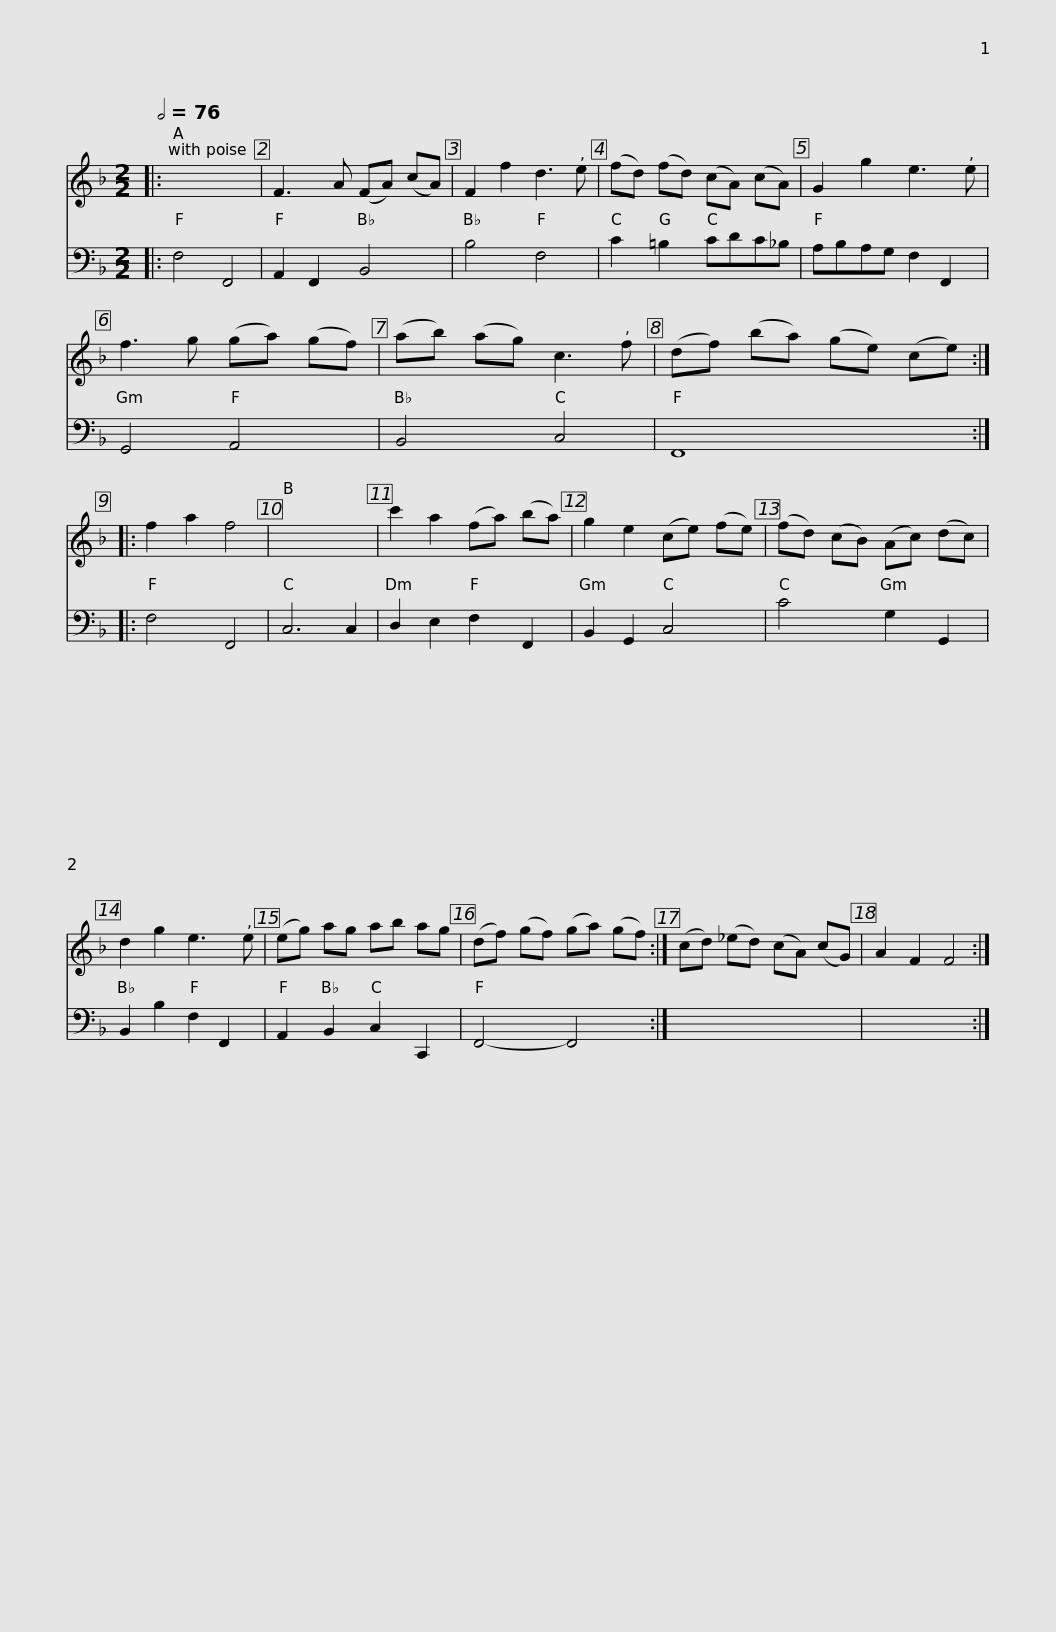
X:1
%%score 1 2
L:1/8
Q:1/2=76
M:2/2
I:linebreak $
K:F
V:1 treble
V:2 bass
V:1
|: x8 | F3 A (FA) (cA) | F2 f2 d3 e | (fd) (fd) (cA) (cA) | G2 g2 e3 e | %5
 f3 g (ga) (gf) |$ (ab) (ag) c3 f | (df) (ba) (ge) (ce) :: f2 a2 f4 | x8 | %10
 c'2 a2 (fa) (ba) | g2 e2 (ce) (fe) |$ (fd) (cB) (Ac) (dc) | d2 g2 e3 e | (eg) ag ab ag | %15
 (df) (gf) (ga) (gf) :| (cd) (_ed) (cA) (cG) | A2 F2 F4 :| %18
V:2
|: F,4 F,,4 | A,,2 F,,2 B,,4 | B,4 F,4 | C2 =B,2 CDC_B, | A,B,A,G, F,2 F,,2 | %5
 G,,4 A,,4 |$ B,,4 C,4 | F,,8 :: F,4 F,,4 | C,6 C,2 | %10
 D,2 E,2 F,2 F,,2 | B,,2 G,,2 C,4 |$ C4 G,2 G,,2 | B,,2 B,2 F,2 F,,2 | A,,2 B,,2 C,2 C,,2 | %15
 F,,4- F,,4 :| x8 | x8 :| %18
